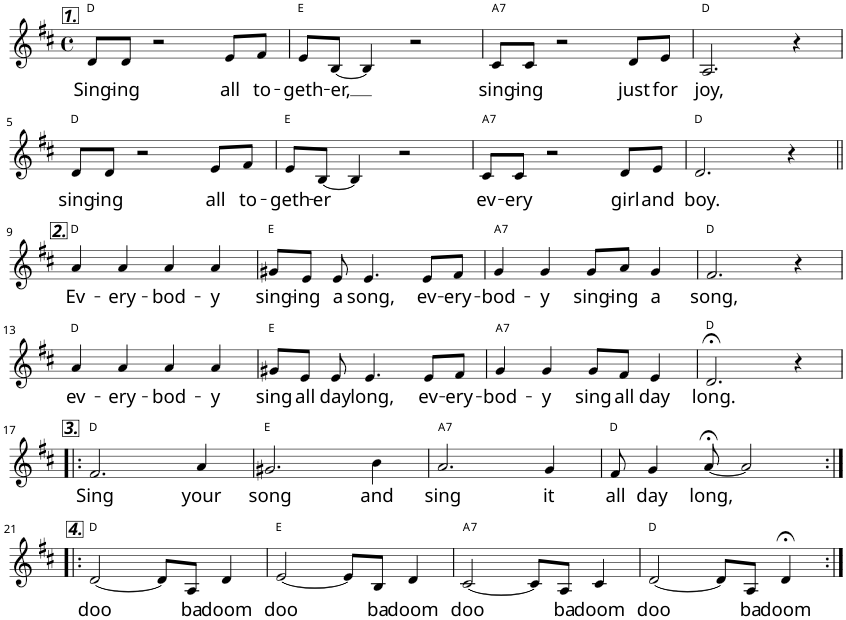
**kern	**text	**harte
*part1	*part1	*part1
*staff1	*staff1	*
*clefG2	*	*
*k[f#c#]	*	*
*D:	*	*
*M4/4	*	*
*met(c)	*	*
=1	=1	=1
!LO:TX:a:Bi:t=1.	!	!
!	!LO:LY:b	!
8d/L	Sing-	D:maj
!	!LO:LY:b	!
8d/J	-ing	.
2r	.	.
!	!LO:LY:b	!
8e/L	all	.
!	!LO:LY:b	!
8f#/J	to-	.
=2	=2	=2
!	!LO:LY:b	!
8e/L	-geth-	E:maj
!	!LO:LY:b	!
[8B/J	-er,	.
4B/]	.	.
2r	.	.
=3	=3	=3
!	!LO:LY:b	!LO:H:kt=7
8c#/L	sing-	A:7
!	!LO:LY:b	!
8c#/J	-ing	.
2r	.	.
!	!LO:LY:b	!
8d/L	just	.
!	!LO:LY:b	!
8e/J	for	.
=4	=4	=4
!	!LO:LY:b	!
2.A/	joy,	D:maj
4r	.	.
!!LO:LB:g=z
=5	=5	=5
!	!LO:LY:b	!
8d/L	sing-	D:maj
!	!LO:LY:b	!
8d/J	-ing	.
2r	.	.
!	!LO:LY:b	!
8e/L	all	.
!	!LO:LY:b	!
8f#/J	to-	.
=6	=6	=6
!	!LO:LY:b	!
8e/L	-geth-	E:maj
!	!LO:LY:b	!
[8B/J	-er	.
4B/]	.	.
2r	.	.
=7	=7	=7
!	!LO:LY:b	!LO:H:kt=7
8c#/L	ev-	A:7
!	!LO:LY:b	!
8c#/J	-ery	.
2r	.	.
!	!LO:LY:b	!
8d/L	girl	.
!	!LO:LY:b	!
8e/J	and	.
=8	=8	=8
!	!LO:LY:b	!
2.d/	boy.	D:maj
4r	.	.
!!LO:LB:g=z
=9||	=9||	=9||
!LO:TX:a:Bi:t=2.	!	!
!	!LO:LY:b	!
4a/	Ev-	D:maj
!	!LO:LY:b	!
4a/	-ery-	.
!	!LO:LY:b	!
4a/	-bod-	.
!	!LO:LY:b	!
4a/	-y	.
=10	=10	=10
!	!LO:LY:b	!
8g#X/L	sing-	E:maj
!	!LO:LY:b	!
8e/J	-ing	.
!	!LO:LY:b	!
8e/	a	.
!	!LO:LY:b	!
4.e/	song,	.
!	!LO:LY:b	!
8e/L	ev-	.
!	!LO:LY:b	!
8f#/J	-ery-	.
=11	=11	=11
!	!LO:LY:b	!LO:H:kt=7
4g/	-bod-	A:7
!	!LO:LY:b	!
4g/	-y	.
!	!LO:LY:b	!
8g/L	sing-	.
!	!LO:LY:b	!
8a/J	-ing	.
!	!LO:LY:b	!
4g/	a	.
=12	=12	=12
!	!LO:LY:b	!
2.f#/	song,	D:maj
4r	.	.
!!LO:LB:g=z
=13	=13	=13
!	!LO:LY:b	!
4a/	ev-	D:maj
!	!LO:LY:b	!
4a/	-ery-	.
!	!LO:LY:b	!
4a/	-bod-	.
!	!LO:LY:b	!
4a/	-y	.
=14	=14	=14
!	!LO:LY:b	!
8g#X/L	sing	E:maj
!	!LO:LY:b	!
8e/J	all	.
!	!LO:LY:b	!
8e/	day	.
!	!LO:LY:b	!
4.e/	long,	.
!	!LO:LY:b	!
8e/L	ev-	.
!	!LO:LY:b	!
8f#/J	-ery-	.
=15	=15	=15
!	!LO:LY:b	!LO:H:kt=7
4g/	-bod-	A:7
!	!LO:LY:b	!
4g/	-y	.
!	!LO:LY:b	!
8g/L	sing	.
!	!LO:LY:b	!
8f#/J	all	.
!	!LO:LY:b	!
4e/	day	.
=16	=16	=16
!	!LO:LY:b	!
2.d;</	long.	D:maj
4r	.	.
!!LO:LB:g=z
=17!|:	=17!|:	=17!|:
!LO:TX:a:Bi:t=3.	!	!
!	!LO:LY:b	!
2.f#/	Sing	D:maj
!	!LO:LY:b	!
4a/	your	.
=18	=18	=18
!	!LO:LY:b	!
2.g#X/	song	E:maj
!	!LO:LY:b	!
4b\	and	.
=19	=19	=19
!	!LO:LY:b	!LO:H:kt=7
2.a/	sing	A:7
!	!LO:LY:b	!
4g/	it	.
=20	=20	=20
!	!LO:LY:b	!
8f#/	all	D:maj
!	!LO:LY:b	!
4g/	day	.
!	!LO:LY:b	!
[8a;</	long,	.
2a/]	.	.
!!LO:LB:g=z
=21:|!|:	=21:|!|:	=21:|!|:
!LO:TX:a:Bi:t=4.	!	!
!	!LO:LY:b	!
[2d/	doo	D:maj
8d/L]	.	.
!	!LO:LY:b	!
8A/J	ba	.
!	!LO:LY:b	!
4d/	doom	.
=22	=22	=22
!	!LO:LY:b	!
[2e/	doo	E:maj
8e/L]	.	.
!	!LO:LY:b	!
8B/J	ba	.
!	!LO:LY:b	!
4d/	doom	.
=23	=23	=23
!	!LO:LY:b	!LO:H:kt=7
[2c#/	doo	A:7
8c#/L]	.	.
!	!LO:LY:b	!
8A/J	ba	.
!	!LO:LY:b	!
4c#/	doom	.
=24	=24	=24
!	!LO:LY:b	!
[2d/	doo	D:maj
8d/L]	.	.
!	!LO:LY:b	!
8A/J	ba	.
!	!LO:LY:b	!
4d;</	doom	.
=:|!	=:|!	=:|!
*-	*-	*-
